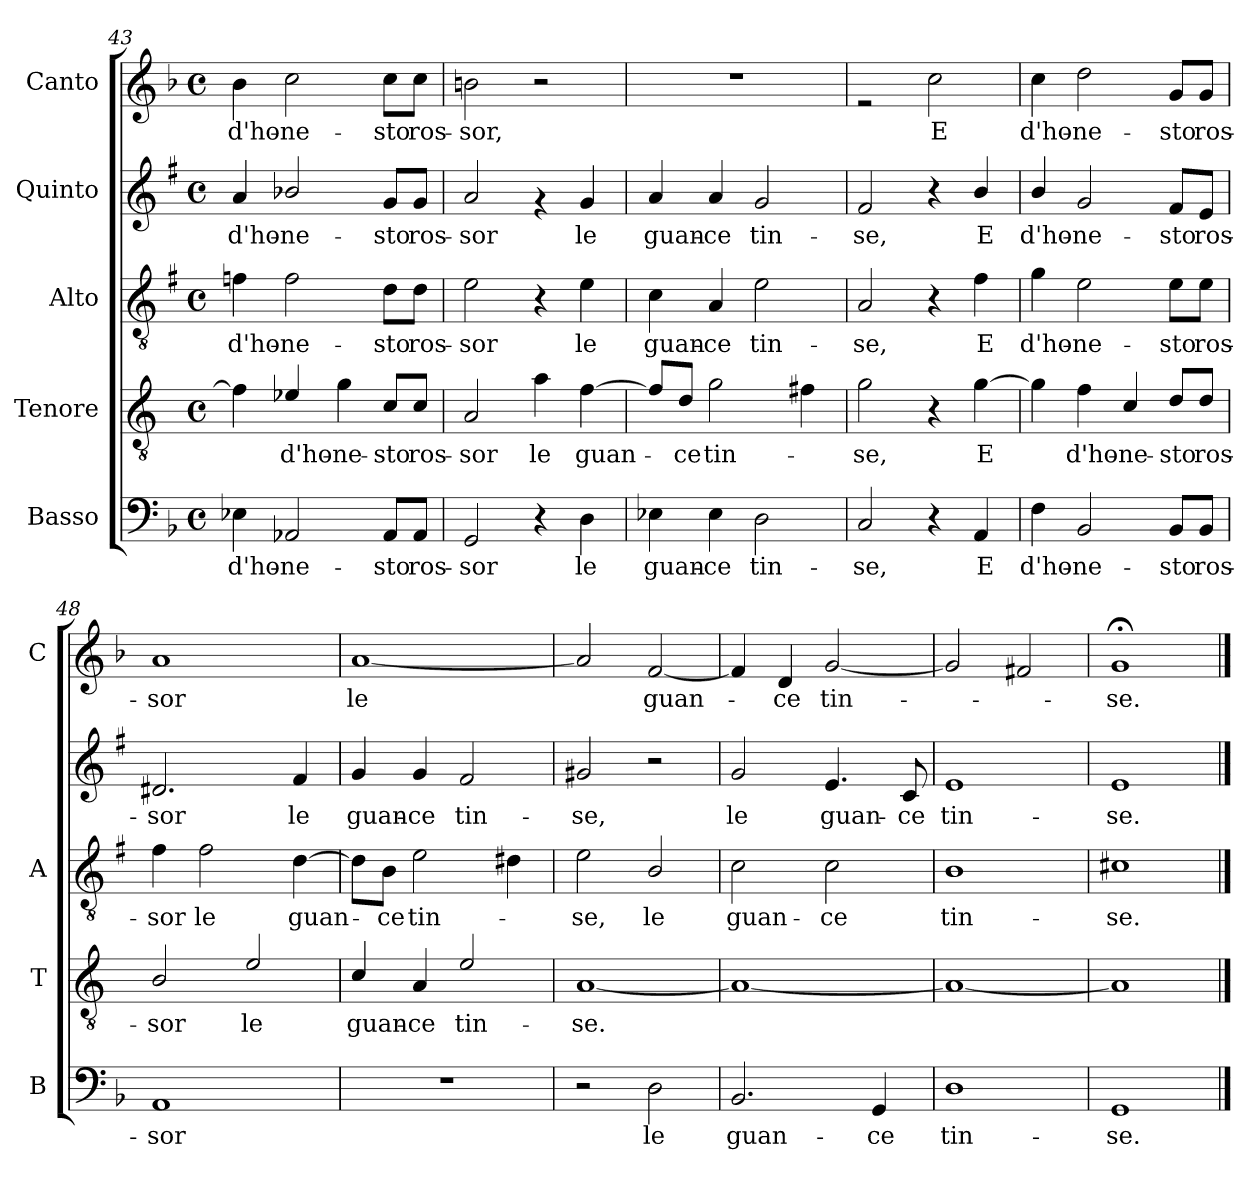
**kern	**text	**kern	**text	**kern	**text	**kern	**text	**kern	**text
*part5	*part5	*part4	*part4	*part3	*part3	*part2	*part2	*part1	*part1
*staff5	*staff5	*staff4	*staff4	*staff3	*staff3	*staff2	*staff2	*staff1	*staff1
*I"Basso	*	*I"Tenore	*	*I"Alto	*	*I"Quinto	*	*I"Canto	*
*I'B	*	*I'T	*	*I'A	*	*	*	*I'C	*
*clefF4	*	*clefGv2	*	*clefGv2	*	*clefG2	*	*clefG2	*
*	*	*ITrd4c7	*	*ITrd1c2	*	*ITrd1c2	*	*	*
*k[b-]	*	*k[b-]	*	*k[b-]	*	*k[b-]	*	*k[b-]	*
*F:	*	*F:	*	*F:	*	*F:	*	*F:	*
*M4/4	*	*M4/4	*	*M4/4	*	*M4/4	*	*M4/4	*
*met(c)	*	*met(c)	*	*met(c)	*	*met(c)	*	*met(c)	*
=43	=43	=43	=43	=43	=43	=43	=43	=43	=43
!	!LO:LY:b	!	!	!	!LO:LY:b	!	!LO:LY:b	!	!LO:LY:b
4E-X\	d'ho-	4B-\]	.	4e-X\	d'ho-	4g/	d'ho-	4b-\	d'ho-
!	!LO:LY:b	!	!LO:LY:b	!	!LO:LY:b	!	!LO:LY:b	!	!LO:LY:b
2AA-X/	-ne-	4A-X/	d'ho-	2e-\	-ne-	2a-X/	-ne-	2cc\	-ne-
!	!	!	!LO:LY:b	!	!	!	!	!	!
.	.	4c\	-ne-	.	.	.	.	.	.
!	!LO:LY:b	!	!LO:LY:b	!	!LO:LY:b	!	!LO:LY:b	!	!LO:LY:b
8AA-/L	-sto	8F/L	-sto	8c\L	-sto	8f/L	-sto	8cc\L	-sto
!	!LO:LY:b	!	!LO:LY:b	!	!LO:LY:b	!	!LO:LY:b	!	!LO:LY:b
8AA-/J	ros-	8F/J	ros-	8c\J	ros-	8f/J	ros-	8cc\J	ros-
=44	=44	=44	=44	=44	=44	=44	=44	=44	=44
!	!LO:LY:b	!	!LO:LY:b	!	!LO:LY:b	!	!LO:LY:b	!	!LO:LY:b
2GG/	-sor	2D/	-sor	2d\	-sor	2g/	-sor	2bn\	-sor,
!	!	!	!LO:LY:b	!	!	!	!	!	!
4r	.	4d\	le	4r	.	4rf	.	2r	.
!	!LO:LY:b	!	!LO:LY:b	!	!LO:LY:b	!	!LO:LY:b	!	!
4D\	le	[4B-\	guan-	4d\	le	4f/	le	.	.
=45	=45	=45	=45	=45	=45	=45	=45	=45	=45
!	!LO:LY:b	!	!	!	!LO:LY:b	!	!LO:LY:b	!	!
4E-X\	guan-	8B-/L]	.	4B-\	guan-	4g/	guan-	1r	.
!	!	!	!LO:LY:b	!	!	!	!	!	!
.	.	8G/J	-ce	.	.	.	.	.	.
!	!LO:LY:b	!	!LO:LY:b	!	!LO:LY:b	!	!LO:LY:b	!	!
4E-\	-ce	2c\	tin-	4G/	-ce	4g/	-ce	.	.
!	!LO:LY:b	!	!	!	!LO:LY:b	!	!LO:LY:b	!	!
2D\	tin-	.	.	2d\	tin-	2f/	tin-	.	.
.	.	4Bn\	.	.	.	.	.	.	.
=46	=46	=46	=46	=46	=46	=46	=46	=46	=46
!	!LO:LY:b	!	!LO:LY:b	!	!LO:LY:b	!	!LO:LY:b	!	!
2C/	-se,	2c\	-se,	2G/	-se,	2e/	-se,	2rf	.
!	!	!	!	!	!	!	!	!	!LO:LY:b
4r	.	4r	.	4r	.	4r	.	2cc\	E
!	!LO:LY:b	!	!LO:LY:b	!	!LO:LY:b	!	!LO:LY:b	!	!
4AA/	E	[4c\	E	4e\	E	4a/	E	.	.
!!LO:LB:g=z
=47	=47	=47	=47	=47	=47	=47	=47	=47	=47
!	!LO:LY:b	!	!	!	!LO:LY:b	!	!LO:LY:b	!	!LO:LY:b
4F\	d'ho-	4c\]	.	4f\	d'ho-	4a/	d'ho-	4cc\	d'ho-
!	!LO:LY:b	!	!LO:LY:b	!	!LO:LY:b	!	!LO:LY:b	!	!LO:LY:b
2BB-/	-ne-	4B-\	d'ho-	2d\	-ne-	2f/	-ne-	2dd\	-ne-
!	!	!	!LO:LY:b	!	!	!	!	!	!
.	.	4F/	-ne-	.	.	.	.	.	.
!	!LO:LY:b	!	!LO:LY:b	!	!LO:LY:b	!	!LO:LY:b	!	!LO:LY:b
8BB-/L	-sto	8G/L	-sto	8d\L	-sto	8e/L	-sto	8g/L	-sto
!	!LO:LY:b	!	!LO:LY:b	!	!LO:LY:b	!	!LO:LY:b	!	!LO:LY:b
8BB-/J	ros-	8G/J	ros-	8d\J	ros-	8d/J	ros-	8g/J	ros-
=48	=48	=48	=48	=48	=48	=48	=48	=48	=48
!	!LO:LY:b	!	!LO:LY:b	!	!LO:LY:b	!	!LO:LY:b	!	!LO:LY:b
1AA	-sor	2E/	-sor	4e\	-sor	2.c#X/	-sor	1a	-sor
!	!	!	!	!	!LO:LY:b	!	!	!	!
.	.	.	.	2e\	le	.	.	.	.
!	!	!	!LO:LY:b	!	!	!	!	!	!
.	.	2A/	le	.	.	.	.	.	.
!	!	!	!	!	!LO:LY:b	!	!LO:LY:b	!	!
.	.	.	.	[4c\	guan-	4e/	le	.	.
=49	=49	=49	=49	=49	=49	=49	=49	=49	=49
!	!	!	!LO:LY:b	!	!	!	!LO:LY:b	!	!LO:LY:b
1r	.	4F/	guan-	8c\L]	.	4f/	guan-	[1a	le
!	!	!	!	!	!LO:LY:b	!	!	!	!
.	.	.	.	8A\J	-ce	.	.	.	.
!	!	!	!LO:LY:b	!	!LO:LY:b	!	!LO:LY:b	!	!
.	.	4D/	-ce	2d\	tin-	4f/	-ce	.	.
!	!	!	!LO:LY:b	!	!	!	!LO:LY:b	!	!
.	.	2A/	tin-	.	.	2e/	tin-	.	.
.	.	.	.	4c#X\	.	.	.	.	.
=50	=50	=50	=50	=50	=50	=50	=50	=50	=50
!	!	!	!LO:LY:b	!	!LO:LY:b	!	!LO:LY:b	!	!
2r	.	[1D	-se.	2d\	-se,	2f#X/	-se,	2a/]	.
!	!LO:LY:b	!	!	!	!LO:LY:b	!	!	!	!LO:LY:b
2D\	le	.	.	2A/	le	2r	.	[2f/	guan-
=51	=51	=51	=51	=51	=51	=51	=51	=51	=51
!	!LO:LY:b	!	!	!	!LO:LY:b	!	!LO:LY:b	!	!
2.BB-/	guan-	1D_	.	2B-\	guan-	2f/	le	4f/]	.
!	!	!	!	!	!	!	!	!	!LO:LY:b
.	.	.	.	.	.	.	.	4d/	-ce
!	!	!	!	!	!LO:LY:b	!	!LO:LY:b	!	!LO:LY:b
.	.	.	.	2B-\	-ce	4.d/	guan-	[2g/	tin-
!	!LO:LY:b	!	!	!	!	!	!	!	!
4GG/	-ce	.	.	.	.	.	.	.	.
!	!	!	!	!	!	!	!LO:LY:b	!	!
.	.	.	.	.	.	8B-/	-ce	.	.
=52	=52	=52	=52	=52	=52	=52	=52	=52	=52
!	!LO:LY:b	!	!	!	!LO:LY:b	!	!LO:LY:b	!	!
1D	tin-	1D_	.	1A	tin-	1d	tin-	2g/]	.
.	.	.	.	.	.	.	.	2f#X/	.
=53	=53	=53	=53	=53	=53	=53	=53	=53	=53
!	!LO:LY:b	!	!	!	!LO:LY:b	!	!LO:LY:b	!	!LO:LY:b
1GG	-se.	1D]	.	1Bn	-se.	1d	-se.	1g;<	-se.
==	==	==	==	==	==	==	==	==	==
*-	*-	*-	*-	*-	*-	*-	*-	*-	*-
